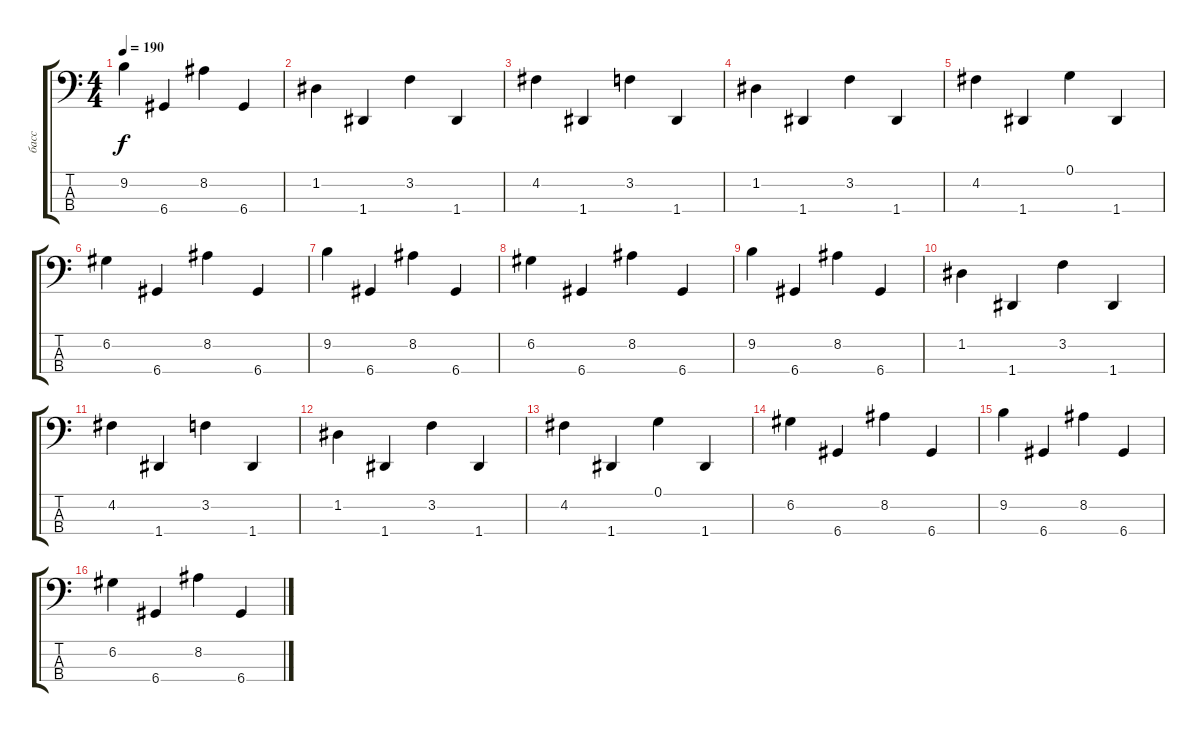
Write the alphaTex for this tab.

\track ("басс" "басс") {instrument electricbasspick}
\staff {score tabs}
\tuning (G2 D2 A1 D1) {hide}
\ts (4 4)
\tempo 190
\clef f4
\ks c
9.2.4{dy f} 6.4.4 8.2.4 6.4.4 |
1.2.4 1.4.4 3.2.4 1.4.4 |
4.2.4 1.4.4 3.2.4 1.4.4 |
1.2.4 1.4.4 3.2.4 1.4.4 |
4.2.4 1.4.4 0.1.4 1.4.4 |
6.2.4 6.4.4 8.2.4 6.4.4 |
9.2.4 6.4.4 8.2.4 6.4.4 |
6.2.4 6.4.4 8.2.4 6.4.4 |
9.2.4 6.4.4 8.2.4 6.4.4 |
1.2.4 1.4.4 3.2.4 1.4.4 |
4.2.4 1.4.4 3.2.4 1.4.4 |
1.2.4 1.4.4 3.2.4 1.4.4 |
4.2.4 1.4.4 0.1.4 1.4.4 |
6.2.4 6.4.4 8.2.4 6.4.4 |
9.2.4 6.4.4 8.2.4 6.4.4 |
6.2.4 6.4.4 8.2.4 6.4.4
